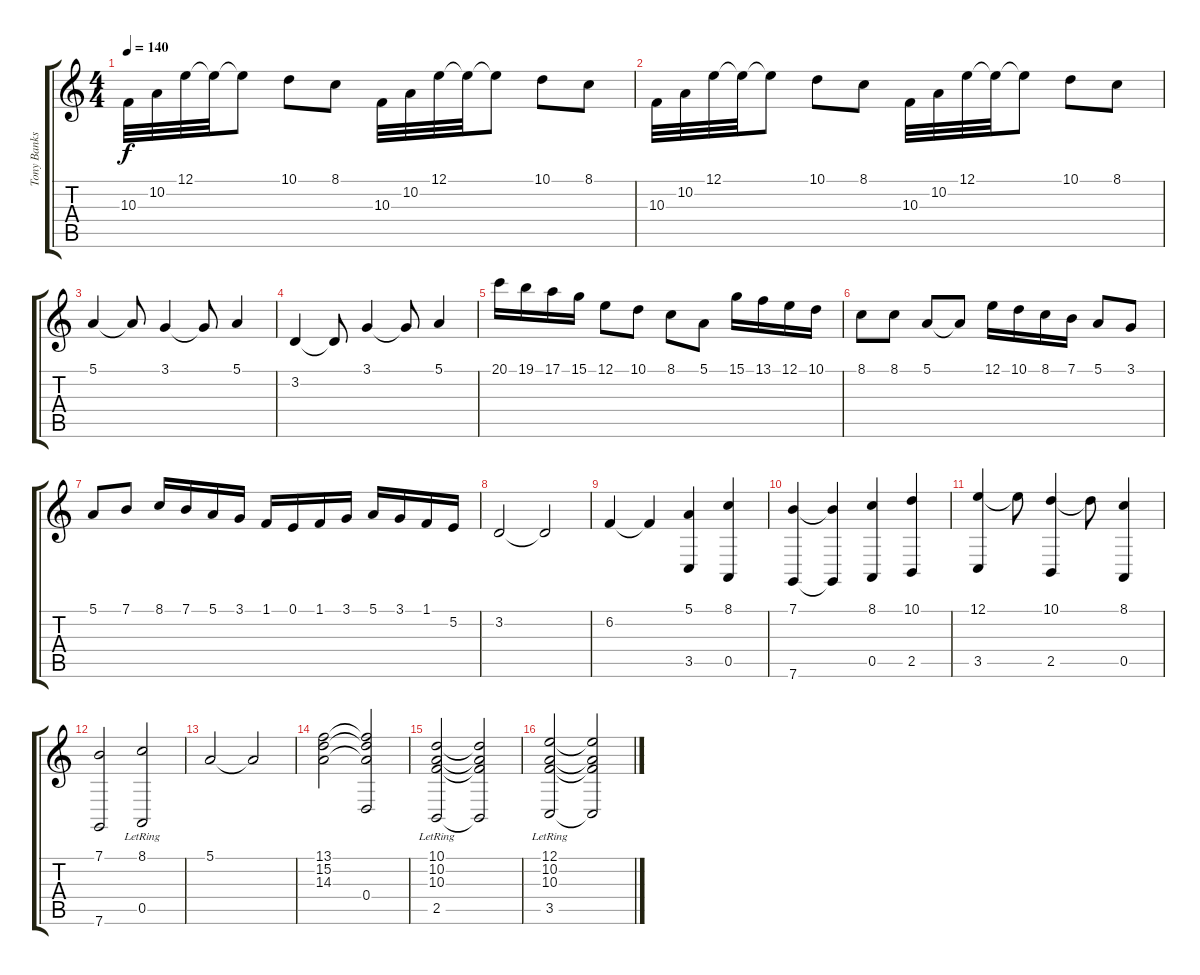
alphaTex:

\track ("Tony Banks (electric piano)" "Tony Banks") {instrument electricpiano2}
\staff {score tabs}
\tuning (E4 B3 G3 D3 A2 C2) {hide}
\ts (4 4)
\tempo 140
\clef g2
\ks c
10.3.32{dy f} 10.2.32 12.1.32 12.1{t}.32 12.1{t}.8 10.1.8 8.1.8 10.3.32 10.2.32 12.1.32 12.1{t}.32 12.1{t}.8 10.1.8 8.1.8 |
10.3.32 10.2.32 12.1.32 12.1{t}.32 12.1{t}.8 10.1.8 8.1.8 10.3.32 10.2.32 12.1.32 12.1{t}.32 12.1{t}.8 10.1.8 8.1.8 |
5.1.4 5.1{t}.8 3.1.4 3.1{t}.8 5.1.4 |
3.2.4 3.2{t}.8 3.1.4 3.1{t}.8 5.1.4 |
20.1.16 19.1.16 17.1.16 15.1.16 12.1.8 10.1.8 8.1.8 5.1.8 15.1.16 13.1.16 12.1.16 10.1.16 |
8.1.8 8.1.8 5.1.8 5.1{t}.8 12.1.16 10.1.16 8.1.16 7.1.16 5.1.8 3.1.8 |
5.1.8 7.1.8 8.1.16 7.1.16 5.1.16 3.1.16 1.1.16 0.1.16 1.1.16 3.1.16 5.1.16 3.1.16 1.1.16 5.2.16 |
3.2.2 3.2{t}.2 |
6.2.4 6.2{t}.4 (5.1 3.5).4 (8.1 0.5).4 |
(7.1 7.6).4 (7.1{t} 7.6{t}).4 (8.1 0.5).4 (10.1 2.5).4 |
(12.1 3.5).4 12.1{t}.8 (10.1 2.5).4 10.1{t}.8 (8.1 0.5).4 |
(7.1 7.6).2 (8.1 0.5{lr}).2 |
5.1.2 5.1{t}.2 |
(13.1 15.2 14.3).2 (13.1{t} 15.2{t} 14.3{t} 0.4).2 |
(10.1 10.2 10.3 2.5{lr}).2 (10.1{t} 10.2{t} 10.3{t} 2.5{t}).2 |
(12.1 10.2 10.3 3.5{lr}).2 (12.1{t} 10.2{t} 10.3{t} 3.5{t}).2
